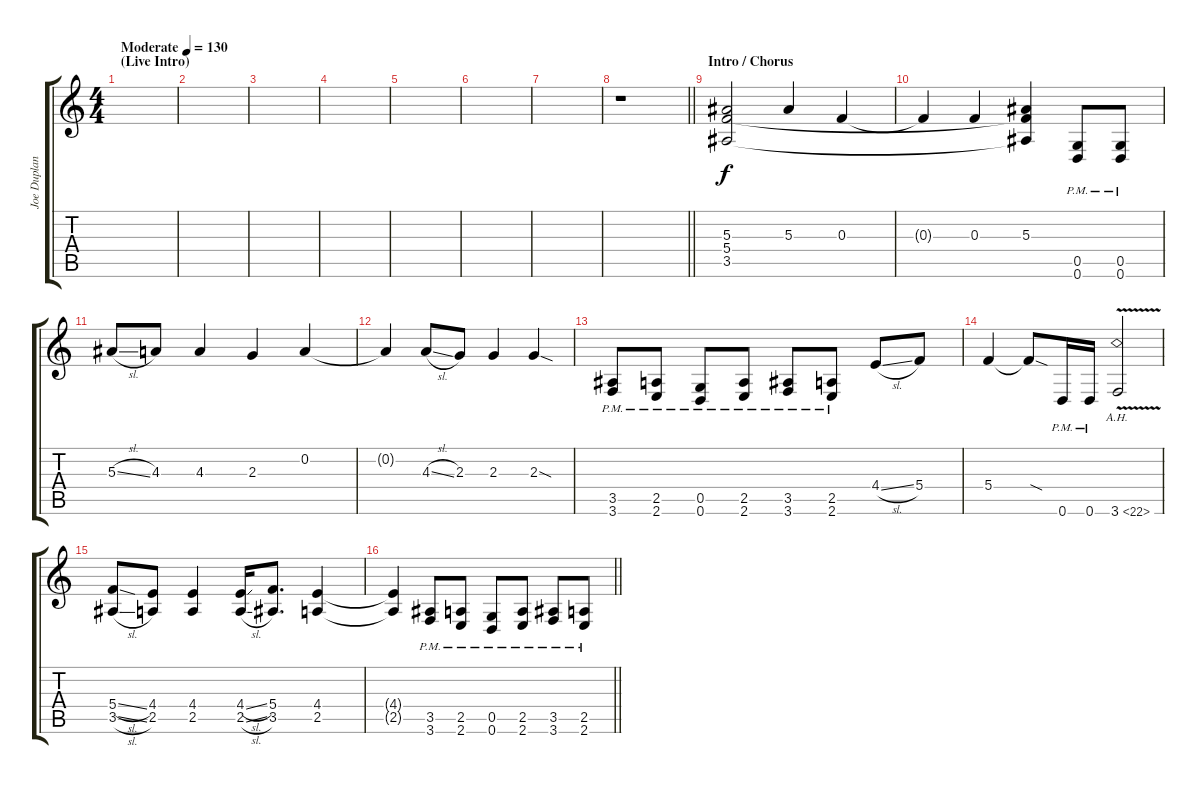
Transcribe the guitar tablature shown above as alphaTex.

\track ("Joe Duplantier" "Joe Duplan") {instrument distortionguitar}
\staff {score tabs}
\tuning (D4 A3 F3 C3 G2 D2) {hide}
\ts (4 4)
\section ("" "(Live Intro)")
\tempo (130 "Moderate")
\clef g2
\ks c
|
|
|
|
|
|
|
\barLineRight lightlight
r.1 |
\section ("" "Intro / Chorus")
(5.3 5.4 3.5).2 5.3.4 0.3.4 |
0.3{t}.4 0.3.4 (5.3 5.4{t} 3.5{t}).4 (0.5{pm} 0.6{pm}).8 (0.5{pm} 0.6{pm}).8 |
5.3{sl}.8 4.3.8 4.3.4 2.3.4 0.2.4 |
0.2{t}.4 4.3{sl}.8 2.3.8 2.3.4 2.3{sod}.4 |
(3.5{pm} 3.6{pm}).8 (2.5{pm} 2.6{pm}).8 (0.5{pm} 0.6{pm}).8 (2.5{pm} 2.6{pm}).8 (3.5{pm} 3.6{pm}).8 (2.5{pm} 2.6{pm}).8 4.4{sl}.8 5.4.8 |
5.4.4 5.4{sod t}.8 0.6{pm}.16 0.6{pm}.16 3.6{ah 19 v}.2 |
(5.4{sl} 3.5{sl}).8 (4.4 2.5).8 (4.4 2.5).4 (4.4{sl} 2.5{sl}).16 (5.4 3.5).8{d} (4.4 2.5).4 |
\barLineRight lightlight
(4.4{t} 2.5{t}).4 (3.5{pm} 3.6{pm}).8 (2.5{pm} 2.6{pm}).8 (0.5{pm} 0.6{pm}).8 (2.5{pm} 2.6{pm}).8 (3.5{pm} 3.6{pm}).8 (2.5{pm} 2.6{pm}).8
